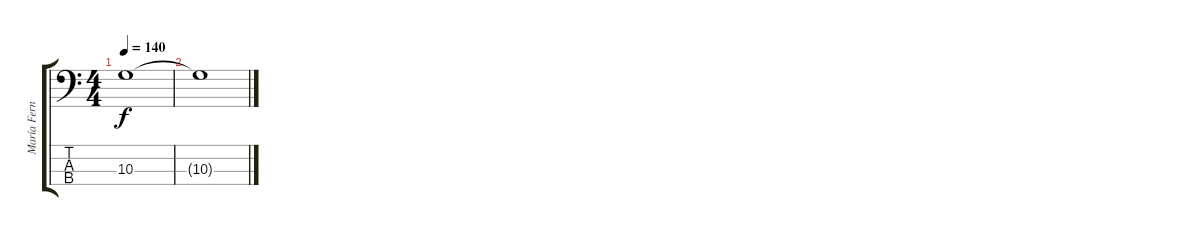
\track ("María Fernanda (bajo)" "María Fern") {instrument electricbassfinger}
\staff {score tabs}
\tuning (G2 D2 A1 E1) {hide}
\ts (4 4)
\tempo 140
\clef f4
\ks c
10.3{t}.1{dy f} |
10.3{t}.1
